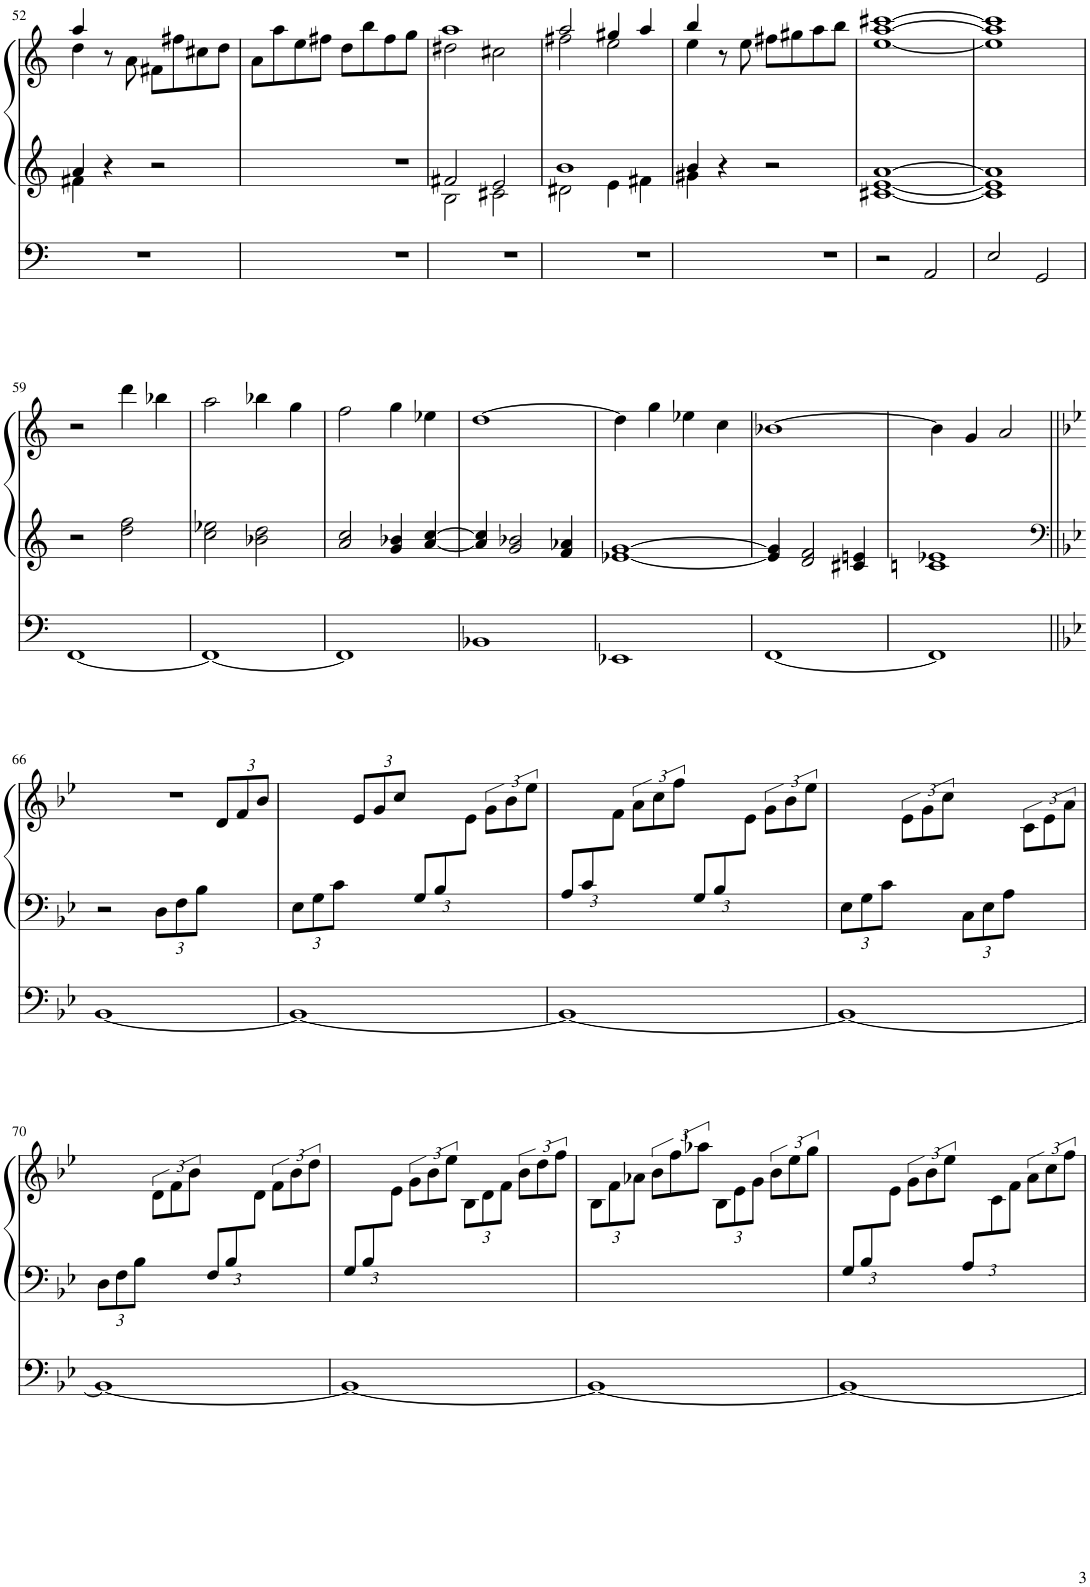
**kern	**kern	**kern
*part2	*part1	*part1
*staff3	*staff2	*staff1
*I"Pédales	*I"Claviers	*
!!LO:PB:g=z
*clefF4	*clefG2	*clefG2
*k[]	*k[]	*k[]
*M4/4	*M4/4	*M4/4
=52	=52	=52
*	*^	*^
1r	4a/	4f#X\	4dd\	4aa/
.	4r	2.ryy	8r	2.ryy
.	.	.	8a\	.
.	2r	.	8f#X\L	.
.	.	.	8ff#X\	.
.	.	.	8cc#X\	.
.	.	.	8dd\J	.
*	*v	*v	*	*
*	*	*v	*v
=53	=53	=53
1r	1r	8a\L
.	.	8aa\
.	.	8ee\
.	.	8ff#X\J
.	.	8dd\L
.	.	8bb\
.	.	8ff#\
.	.	8gg\J
=54	=54	=54
*	*^	*^
1r	2f#X/	2B\	1aa	2dd#X\
.	2e/	2c#X\	.	2cc#X\
=55	=55	=55	=55	=55
1r	1b	2d#X\	2aa/	2ff#X\
.	.	4e\	4gg#X/	2ee\
.	.	4f#X\	4aa/	.
=56	=56	=56	=56	=56
1r	4b/	4g#X\	4bb/	4ee\
.	4r	2.ryy	8r	2.ryy
.	.	.	8ee\	.
.	2r	.	8ff#X\L	.
.	.	.	8gg#X\	.
.	.	.	8aa\	.
.	.	.	8bb\J	.
*	*v	*v	*	*
*	*	*v	*v
=57	=57	=57
2r	[1c#X [1e [1a	[1ee [1aa [1ccc#X
2AA/	.	.
=58	=58	=58
2E/	1c#] 1e] 1a]	1ee] 1aa] 1ccc#]
2GG/	.	.
!!LO:LB:g=z
=59	=59	=59
[1FF	2r	2r
.	2dd\ 2ff\	4ddd\
.	.	4bb-X\
=60	=60	=60
1FF_	2cc\ 2ee-X\	2aa\
.	2b-X\ 2dd\	4bb-X\
.	.	4gg\
=61	=61	=61
1FF]	2a/ 2cc/	2ff\
.	4g/ 4b-X/	4gg\
.	[4a/ [4cc/	4ee-X\
=62	=62	=62
1BB-X	4a/] 4cc/]	[1dd
.	2g/ 2b-X/	.
.	4f/ 4a-X/	.
=63	=63	=63
1EE-X	[1e-X [1g	4dd\]
.	.	4gg\
.	.	4ee-X\
.	.	4cc\
=64	=64	=64
[1FF	4e-/] 4g/]	[1b-X
.	2d/ 2f/	.
.	4c#X/ 4en/	.
=65	=65	=65
1FF]	1cn 1e-X	4b-\]
.	.	4g/
.	.	2a/
!!LO:LB:g=z
=66||	=66||	=66||
*	*clefF4	*
*k[b-e-]	*k[b-e-]	*k[b-e-]
*	*	*^
[1BB-	2r	1r	2.ryy
*	*Xbrackettup	*	*
.	12D\L	.	.
.	12F\	.	.
.	12B-\J	.	.
*	*	*	*Xbrackettup
.	4ryy	.	12d/L
.	.	.	12f/
.	.	.	12b-/J
=67	=67	=67	=67
1BB-_	12E-\L	1ryy	4ryy
.	12G\	.	.
.	12c\J	.	.
.	4ryy	.	12e-/L
.	.	.	12g/
.	.	.	12cc/J
.	12G/L	.	6ryy
.	12B-/	.	.
.	3ryy	.	12e-\J
*	*	*	*brackettup
.	.	.	12g\L
.	.	.	12b-\
.	.	.	12ee-\J
=68	=68	=68	=68
1BB-_	12A/L	1ryy	6ryy
.	12c/	.	.
.	3ryy	.	12f\J
.	.	.	12a\L
.	.	.	12cc\
.	.	.	12ff\J
.	12G/L	.	6ryy
.	12B-/	.	.
.	3ryy	.	12e-\J
.	.	.	12g\L
.	.	.	12b-\
.	.	.	12ee-\J
=69	=69	=69	=69
1BB-_	12E-\L	1ryy	4ryy
.	12G\	.	.
.	12c\J	.	.
.	4ryy	.	12e-\L
.	.	.	12g\
.	.	.	12cc\J
.	12C\L	.	4ryy
.	12E-\	.	.
.	12A\J	.	.
.	4ryy	.	12c\L
.	.	.	12e-\
.	.	.	12a\J
!!LO:LB:g=z	!!
=70	=70	=70	=70
1BB-_	12D\L	1ryy	4ryy
.	12F\	.	.
.	12B-\J	.	.
.	4ryy	.	12d\L
.	.	.	12f\
.	.	.	12b-\J
.	12F/L	.	6ryy
.	12B-/	.	.
.	3ryy	.	12d\J
.	.	.	12f\L
.	.	.	12b-\
.	.	.	12dd\J
=71	=71	=71	=71
1BB-_	12G/L	1ryy	6ryy
.	12B-/	.	.
.	6%5ryy	.	12e-\J
.	.	.	12g\L
.	.	.	12b-\
.	.	.	12ee-\J
*	*	*	*Xbrackettup
.	.	.	12B-\L
.	.	.	12d\
.	.	.	12f\J
*	*	*	*brackettup
.	.	.	12b-\L
.	.	.	12dd\
.	.	.	12ff\J
=72	=72	=72	=72
*	*	*	*Xbrackettup
1BB-_	1ryy	1ryy	12B-\L
.	.	.	12f\
.	.	.	12a-X\J
*	*	*	*brackettup
.	.	.	12b-\L
.	.	.	12ff\
.	.	.	12aa-X\J
*	*	*	*Xbrackettup
.	.	.	12B-\L
.	.	.	12e-\
.	.	.	12g\J
*	*	*	*brackettup
.	.	.	12b-\L
.	.	.	12ee-\
.	.	.	12gg\J
=73	=73	=73	=73
1BB-_	12G/L	1ryy	6ryy
.	12B-/	.	.
.	3ryy	.	12e-\J
.	.	.	12g\L
.	.	.	12b-\
.	.	.	12ee-\J
.	12A/L	.	12ryy
.	12%5ryy	.	12c\
.	.	.	12f\J
.	.	.	12a\L
.	.	.	12cc\
.	.	.	12ff\J
*	*	*v	*v
=	=	=
*-	*-	*-
